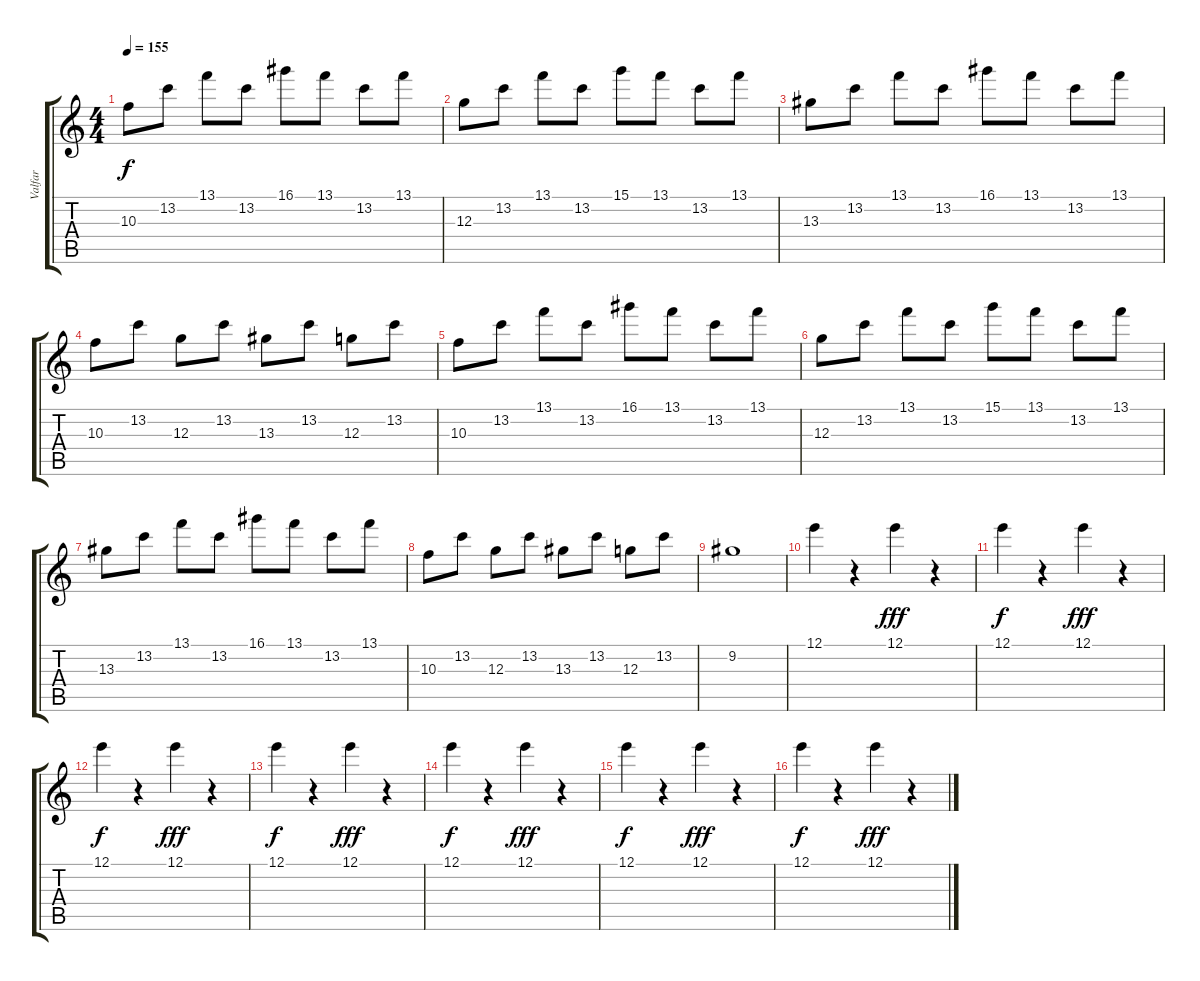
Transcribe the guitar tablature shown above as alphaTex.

\track ("Valfar" "Valfar") {instrument overdrivenguitar}
\staff {score tabs}
\tuning (E4 B3 G3 D3 A2 E2) {hide}
\ts (4 4)
\tempo 155
\clef g2
\ks c
10.3.8{dy f} 13.2.8 13.1.8 13.2.8 16.1.8 13.1.8 13.2.8 13.1.8 |
12.3.8 13.2.8 13.1.8 13.2.8 15.1.8 13.1.8 13.2.8 13.1.8 |
13.3.8 13.2.8 13.1.8 13.2.8 16.1.8 13.1.8 13.2.8 13.1.8 |
10.3.8 13.2.8 12.3.8 13.2.8 13.3.8 13.2.8 12.3.8 13.2.8 |
10.3.8 13.2.8 13.1.8 13.2.8 16.1.8 13.1.8 13.2.8 13.1.8 |
12.3.8 13.2.8 13.1.8 13.2.8 15.1.8 13.1.8 13.2.8 13.1.8 |
13.3.8 13.2.8 13.1.8 13.2.8 16.1.8 13.1.8 13.2.8 13.1.8 |
10.3.8 13.2.8 12.3.8 13.2.8 13.3.8 13.2.8 12.3.8 13.2.8 |
9.2.1 |
12.1.4 r.4 12.1.4{dy fff} r.4 |
12.1.4{dy f} r.4 12.1.4{dy fff} r.4 |
12.1.4{dy f} r.4 12.1.4{dy fff} r.4 |
12.1.4{dy f} r.4 12.1.4{dy fff} r.4 |
12.1.4{dy f} r.4 12.1.4{dy fff} r.4 |
12.1.4{dy f} r.4 12.1.4{dy fff} r.4 |
12.1.4{dy f} r.4 12.1.4{dy fff} r.4
